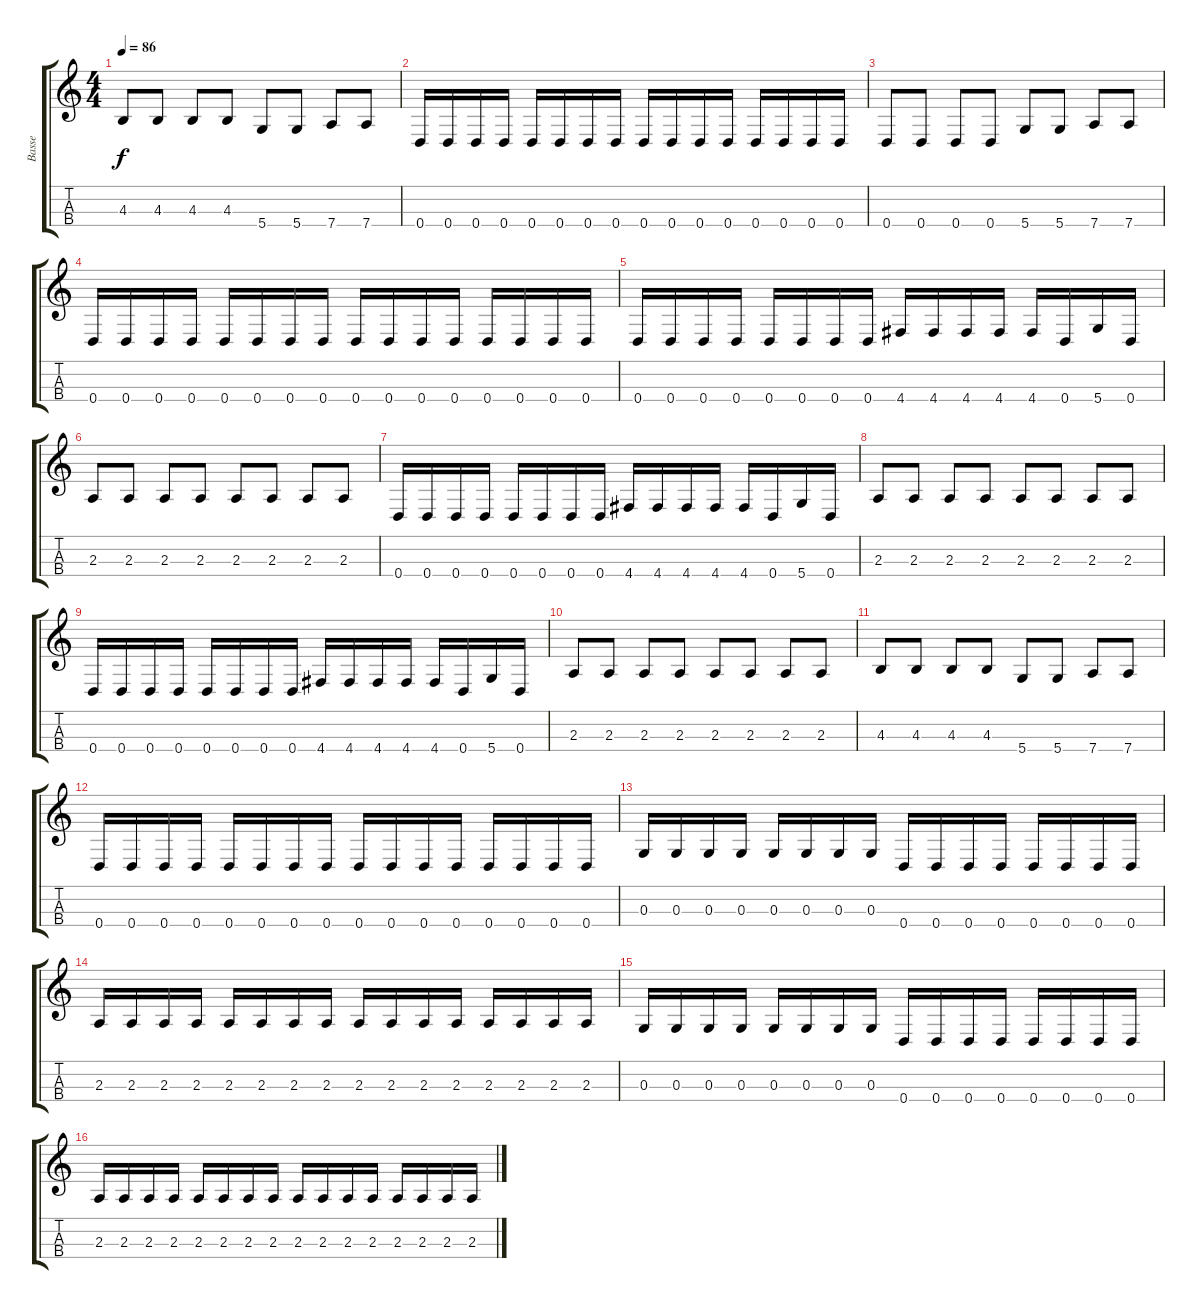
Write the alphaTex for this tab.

\track ("Basse" "Basse") {instrument electricbassfinger}
\staff {score tabs}
\tuning (F3 C3 G2 D2) {hide}
\ts (4 4)
\tempo 86
\clef g2
\ks c
4.3.8{dy f} 4.3.8 4.3.8 4.3.8 5.4.8 5.4.8 7.4.8 7.4.8 |
0.4.16 0.4.16 0.4.16 0.4.16 0.4.16 0.4.16 0.4.16 0.4.16 0.4.16 0.4.16 0.4.16 0.4.16 0.4.16 0.4.16 0.4.16 0.4.16 |
0.4.8 0.4.8 0.4.8 0.4.8 5.4.8 5.4.8 7.4.8 7.4.8 |
0.4.16 0.4.16 0.4.16 0.4.16 0.4.16 0.4.16 0.4.16 0.4.16 0.4.16 0.4.16 0.4.16 0.4.16 0.4.16 0.4.16 0.4.16 0.4.16 |
0.4.16 0.4.16 0.4.16 0.4.16 0.4.16 0.4.16 0.4.16 0.4.16 4.4.16 4.4.16 4.4.16 4.4.16 4.4.16 0.4.16 5.4.16 0.4.16 |
2.3.8 2.3.8 2.3.8 2.3.8 2.3.8 2.3.8 2.3.8 2.3.8 |
0.4.16 0.4.16 0.4.16 0.4.16 0.4.16 0.4.16 0.4.16 0.4.16 4.4.16 4.4.16 4.4.16 4.4.16 4.4.16 0.4.16 5.4.16 0.4.16 |
2.3.8 2.3.8 2.3.8 2.3.8 2.3.8 2.3.8 2.3.8 2.3.8 |
0.4.16 0.4.16 0.4.16 0.4.16 0.4.16 0.4.16 0.4.16 0.4.16 4.4.16 4.4.16 4.4.16 4.4.16 4.4.16 0.4.16 5.4.16 0.4.16 |
2.3.8 2.3.8 2.3.8 2.3.8 2.3.8 2.3.8 2.3.8 2.3.8 |
4.3.8 4.3.8 4.3.8 4.3.8 5.4.8 5.4.8 7.4.8 7.4.8 |
0.4.16 0.4.16 0.4.16 0.4.16 0.4.16 0.4.16 0.4.16 0.4.16 0.4.16 0.4.16 0.4.16 0.4.16 0.4.16 0.4.16 0.4.16 0.4.16 |
0.3.16 0.3.16 0.3.16 0.3.16 0.3.16 0.3.16 0.3.16 0.3.16 0.4.16 0.4.16 0.4.16 0.4.16 0.4.16 0.4.16 0.4.16 0.4.16 |
2.3.16 2.3.16 2.3.16 2.3.16 2.3.16 2.3.16 2.3.16 2.3.16 2.3.16 2.3.16 2.3.16 2.3.16 2.3.16 2.3.16 2.3.16 2.3.16 |
0.3.16 0.3.16 0.3.16 0.3.16 0.3.16 0.3.16 0.3.16 0.3.16 0.4.16 0.4.16 0.4.16 0.4.16 0.4.16 0.4.16 0.4.16 0.4.16 |
2.3.16 2.3.16 2.3.16 2.3.16 2.3.16 2.3.16 2.3.16 2.3.16 2.3.16 2.3.16 2.3.16 2.3.16 2.3.16 2.3.16 2.3.16 2.3.16
